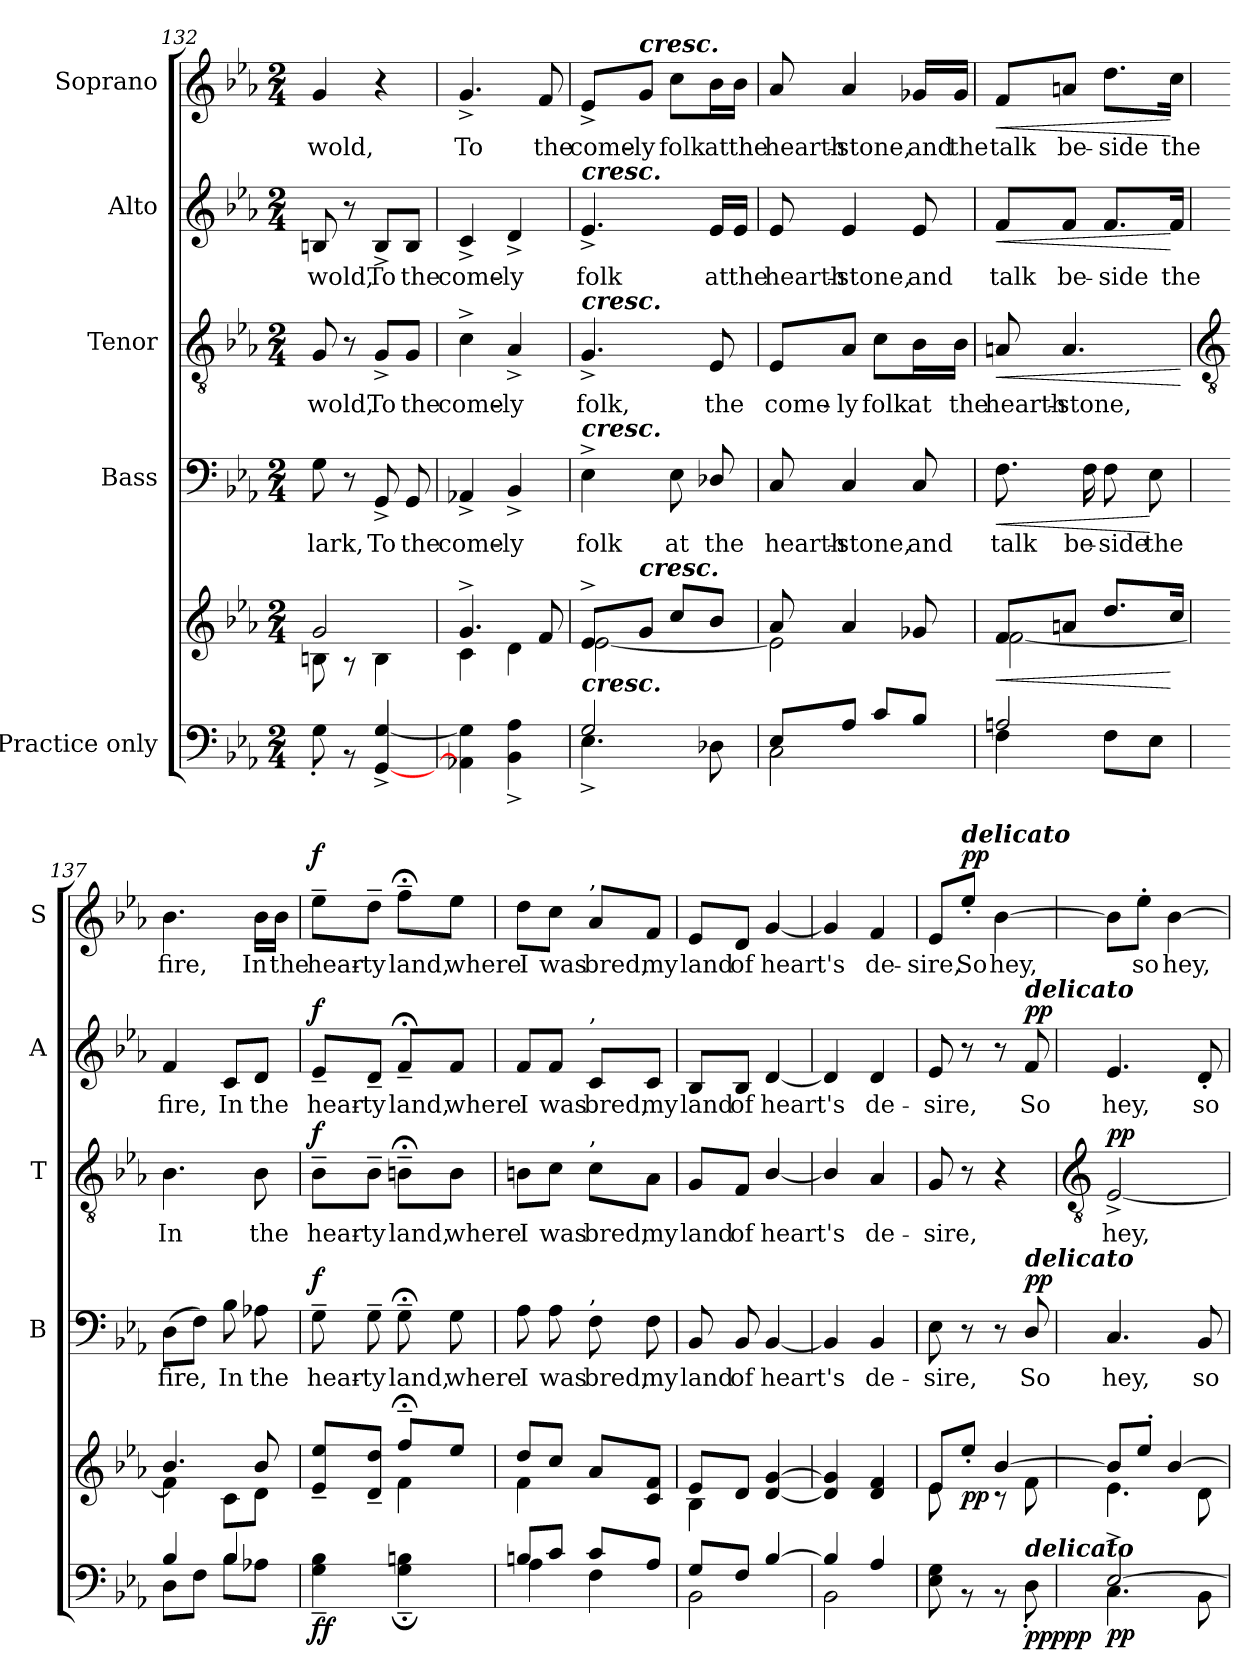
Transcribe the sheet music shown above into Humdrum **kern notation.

**kern	**kern	**dynam	**kern	**text	**dynam	**kern	**text	**dynam	**kern	**text	**dynam	**kern	**text	**dynam
*part5	*part5	*part5	*part4	*part4	*part4	*part3	*part3	*part3	*part2	*part2	*part2	*part1	*part1	*part1
*staff6	*staff5	*staff5/6	*staff4	*staff4	*staff4	*staff3	*staff3	*staff3	*staff2	*staff2	*staff2	*staff1	*staff1	*staff1
*I"Practice only	*	*	*I"Bass	*	*	*I"Tenor	*	*	*I"Alto	*	*	*I"Soprano	*	*
*	*	*	*I'B	*	*	*I'T	*	*	*I'A	*	*	*I'S	*	*
!!LO:LB:g=z
*clefF4	*clefG2	*	*clefF4	*	*	*clefGv2	*	*	*clefG2	*	*	*clefG2	*	*
*k[b-e-a-]	*k[b-e-a-]	*	*k[b-e-a-]	*	*	*k[b-e-a-]	*	*	*k[b-e-a-]	*	*	*k[b-e-a-]	*	*
*E-:	*E-:	*	*E-:	*	*	*E-:	*	*	*E-:	*	*	*E-:	*	*
*M2/4	*M2/4	*	*M2/4	*	*	*M2/4	*	*	*M2/4	*	*	*M2/4	*	*
=132	=132	=132	=132	=132	=132	=132	=132	=132	=132	=132	=132	=132	=132	=132
*^	*^	*	*	*	*	*	*	*	*	*	*	*	*	*
!	!	!	!	!	!	!LO:LY:b	!	!	!LO:LY:b	!	!	!LO:LY:b	!	!	!LO:LY:b	!
2ryy	8G'\	2g/	8Bn\	.	8G	lark,	.	8G	wold,	.	8Bn	wold,	.	4g	wold,	.
.	8r	.	8r	.	8r	.	.	8r	.	.	8r	.	.	.	.	.
!	!	!	!	!	!	!LO:LY:b	!	!	!LO:LY:b	!	!	!LO:LY:b	!	!	!	!
.	[4GG/^ [4G/^	.	4B\	.	8GG^	To	.	8G^/L	To	.	8B^/L	To	.	4r	.	.
!	!	!	!	!	!	!LO:LY:b	!	!	!LO:LY:b	!	!	!LO:LY:b	!	!	!	!
.	.	.	.	.	8GG	the	.	8G/J	the	.	8B/J	the	.	.	.	.
=133	=133	=133	=133	=133	=133	=133	=133	=133	=133	=133	=133	=133	=133	=133	=133	=133
!	!	!	!	!	!	!LO:LY:b	!	!	!LO:LY:b	!	!	!LO:LY:b	!	!	!LO:LY:b	!
2ryy	4AA-X\] 4Gn\]	4.g^/	4c\	.	4AA-X^	come-	.	4c^	come-	.	4c^	come-	.	4.g^	To	.
!	!	!	!	!	!	!LO:LY:b	!	!	!LO:LY:b	!	!	!LO:LY:b	!	!	!	!
.	4BB-\^ 4A-\^	.	4d\	.	4BB-^	-ly	.	4A-^	-ly	.	4d^	-ly	.	.	.	.
!	!	!	!	!	!	!	!	!	!	!	!	!	!	!	!LO:LY:b	!
.	.	8f/	.	.	.	.	.	.	.	.	.	.	.	8f	the	.
=134	=134	=134	=134	=134	=134	=134	=134	=134	=134	=134	=134	=134	=134	=134	=134	=134
!	!	!	!	!	!	!	!	!	!	!	!LO:TX:a:Bi:t=cresc.	!	!	!	!	!
!	!	!	!	!	!	!	!	!LO:TX:a:Bi:t=cresc.	!	!	!	!	!	!	!	!
!	!	!	!	!	!LO:TX:a:Bi:t=cresc.	!	!	!	!	!	!	!	!	!	!	!
!LO:TX:a:Bi:t=cresc.	!	!	!	!	!	!	!	!	!	!	!	!	!	!	!	!
!	!	!	!	!	!	!LO:LY:b	!	!	!LO:LY:b	!	!	!LO:LY:b	!	!	!LO:LY:b	!
2G/	4.E-^\	8e-^/L	[2e-\	.	4E-^	folk	.	4.G^	folk,	.	4.e-^	folk	.	8e-^/L	come-	.
!	!	!	!	!	!	!	!	!	!	!	!	!	!	!LO:TX:a:Bi:t=cresc.	!	!
!	!	!LO:TX:a:Bi:t=cresc.	!	!	!	!	!	!	!	!	!	!	!	!	!	!
!	!	!	!	!	!	!	!	!	!	!	!	!	!	!	!LO:LY:b	!
.	.	8g/J	.	.	.	.	.	.	.	.	.	.	.	8g/J	-ly	.
!	!	!	!	!	!	!LO:LY:b	!	!	!	!	!	!	!	!	!LO:LY:b	!
.	.	8cc/L	.	.	8E-	at	.	.	.	.	.	.	.	8cc\L	folk	.
!	!	!	!	!	!	!LO:LY:b	!	!	!LO:LY:b	!	!	!LO:LY:b	!	!	!LO:LY:b	!
.	8D-X\	8b-/J	.	.	8D-X/	the	.	8E-	the	.	16e-/LL	at	.	16b-\L	at	.
!	!	!	!	!	!	!	!	!	!	!	!	!LO:LY:b	!	!	!LO:LY:b	!
.	.	.	.	.	.	.	.	.	.	.	16e-/JJ	the	.	16b-\JJ	the	.
=135	=135	=135	=135	=135	=135	=135	=135	=135	=135	=135	=135	=135	=135	=135	=135	=135
!	!	!	!	!	!	!LO:LY:b	!	!	!LO:LY:b	!	!	!LO:LY:b	!	!	!LO:LY:b	!
8E-/L	2C\	8a-/	2e-\]	.	8C	hearth-	.	8E-/L	come-	.	8e-	hearth-	.	8a-	hearth-	.
!	!	!	!	!	!	!LO:LY:b	!	!	!LO:LY:b	!	!	!LO:LY:b	!	!	!LO:LY:b	!
8A-/J	.	4a-/	.	.	4C	-stone,	.	8A-/J	-ly	.	4e-	-stone,	.	4a-	-stone,	.
!	!	!	!	!	!	!	!	!	!LO:LY:b	!	!	!	!	!	!	!
8c/L	.	.	.	.	.	.	.	8c\L	folk	.	.	.	.	.	.	.
!	!	!	!	!	!	!LO:LY:b	!	!	!LO:LY:b	!	!	!LO:LY:b	!	!	!LO:LY:b	!
8B-/J	.	8g-X/	.	.	8C	and	.	16B-\L	at	.	8e-	and	.	16g-X/LL	and	.
!	!	!	!	!	!	!	!	!	!LO:LY:b	!	!	!	!	!	!LO:LY:b	!
.	.	.	.	.	.	.	.	16B-\JJ	the	.	.	.	.	16g-/JJ	the	.
=136	=136	=136	=136	=136	=136	=136	=136	=136	=136	=136	=136	=136	=136	=136	=136	=136
!	!	!	!	!LO:HP:b	!	!LO:LY:b	!LO:HP:b	!	!LO:LY:b	!LO:HP:b	!	!LO:LY:b	!LO:HP:b	!	!LO:LY:b	!LO:HP:b
2An/	4F\	8f/L	[2f\	<	8.F	talk	<	8An	hearth-	<	8f/L	talk	<	8f/L	talk	<
!	!	!	!	!	!	!	!	!	!LO:LY:b	!	!	!LO:LY:b	!	!	!LO:LY:b	!
.	.	8an/J	.	.	.	.	.	4.A	-stone,	.	8f/J	be-	.	8an/J	be-	.
!	!	!	!	!	!	!LO:LY:b	!	!	!	!	!	!	!	!	!	!
.	.	.	.	.	16F	be-	.	.	.	.	.	.	.	.	.	.
!	!	!	!	!	!	!LO:LY:b	!	!	!	!	!	!LO:LY:b	!	!	!LO:LY:b	!
.	8F\L	8.dd/L	.	.	8F	-side	.	.	.	.	8.f/L	-side	.	8.dd\L	-side	.
!	!	!	!	!	!	!LO:LY:b	!	!	!	!	!	!	!	!	!	!
.	8E-\J	.	.	.	8E-	the	[	.	.	.	.	.	.	.	.	.
!	!	!	!	!	!	!	!	!	!	!	!	!LO:LY:b	!	!	!LO:LY:b	!
.	.	16cc/J	.	[	.	.	.	.	.	.	16f/Jk	the	[	16cc\Jk	the	[
*v	*v	*	*	*	*	*	*	*	*	*	*	*	*	*	*	*
*	*v	*v	*	*	*	*	*	*	*	*	*	*	*	*	*
.	.	.	.	.	.	.	.	[	.	.	.	.	.	.
!!LO:LB:g=z
=137	=137	=137	=137	=137	=137	=137	=137	=137	=137	=137	=137	=137	=137	=137
*	*	*	*	*	*	*clefGv2	*	*	*	*	*	*	*	*
*^	*^	*	*	*	*	*	*	*	*	*	*	*	*	*
!	!	!	!	!	!	!LO:LY:b	!	!	!LO:LY:b	!	!	!LO:LY:b	!	!	!LO:LY:b	!
4B-/	8D\L	4.b-/	4f\]	.	(>8DL	fire,	.	4.B-	In	.	4f	fire,	.	4.b-	fire,	.
.	8F\J	.	.	.	8FJ)	.	.	.	.	.	.	.	.	.	.	.
!	!	!	!	!	!	!LO:LY:b	!	!	!	!	!	!LO:LY:b	!	!	!	!
4B-/	8B-\L	.	8c\L	.	8B-	In	.	.	.	.	8c/L	In	.	.	.	.
!	!	!	!	!	!	!LO:LY:b	!	!	!LO:LY:b	!	!	!LO:LY:b	!	!	!LO:LY:b	!
.	8A-X\J	8b-/	8d\J	.	8A-X	the	.	8B-	the	.	8d/J	the	.	16b-\LL	In	.
!	!	!	!	!	!	!	!	!	!	!	!	!	!	!	!LO:LY:b	!
.	.	.	.	.	.	.	.	.	.	.	.	.	.	16b-\JJ	the	.
=138	=138	=138	=138	=138	=138	=138	=138	=138	=138	=138	=138	=138	=138	=138	=138	=138
!	!	!	!	!LO:DY:b=2	!	!LO:LY:b	!	!	!LO:LY:b	!	!	!LO:LY:b	!	!	!LO:LY:b	!
!	!	!	!	!LO:DY:n=1:b	!	!	!LO:DY:b	!	!	!LO:DY:b	!	!	!LO:DY:b	!	!	!LO:DY:b
2ryy	4G\~ 4B-\~	8e-/~ 8ee-/~L	4ryy	f f	8G~	hear-	f	8B-~\L	hear-	f	8e-~/L	hear-	f	8ee-~\L	hear-	f
!	!	!	!	!	!	!LO:LY:b	!	!	!LO:LY:b	!	!	!LO:LY:b	!	!	!LO:LY:b	!
.	.	8d/~ 8dd/~J	.	.	8G~	-ty	.	8B-~\J	-ty	.	8d~/J	-ty	.	8dd~\J	-ty	.
!	!	!	!	!	!	!LO:LY:b	!	!	!LO:LY:b	!	!	!LO:LY:b	!	!	!LO:LY:b	!
.	4G\;~ 4Bn\;~	8ff;<~/L	4f\	.	8G;<~	land,	.	8Bn;<~\L	land,	.	8f;<~/L	land,	.	8ff;<~\L	land,	.
!	!	!	!	!	!	!LO:LY:b	!	!	!LO:LY:b	!	!	!LO:LY:b	!	!	!LO:LY:b	!
.	.	8ee-/J	.	.	8G	where	.	8B\J	where	.	8f/J	where	.	8ee-\J	where	.
=139	=139	=139	=139	=139	=139	=139	=139	=139	=139	=139	=139	=139	=139	=139	=139	=139
!	!	!	!	!	!	!LO:LY:b	!	!	!LO:LY:b	!	!	!LO:LY:b	!	!	!LO:LY:b	!
8Bn/L	4A-\	8dd/L	4f\	.	8A-	I	.	8Bn\L	I	.	8f/L	I	.	8dd\L	I	.
!	!	!	!	!	!	!LO:LY:b	!	!	!LO:LY:b	!	!	!LO:LY:b	!	!	!LO:LY:b	!
8c/J	.	8cc/J	.	.	8A-	was	.	8c\J	was	.	8f/J	was	.	8cc\J	was	.
!	!	!	!	!	!	!	!	!	!	!	!	!	!	!LO:TX:a:t=,	!	!
!	!	!	!	!	!	!	!	!	!	!	!LO:TX:a:t=,	!	!	!	!	!
!	!	!	!	!	!	!	!	!LO:TX:a:t=,	!	!	!	!	!	!	!	!
!	!	!	!	!	!LO:TX:a:t=,	!	!	!	!	!	!	!	!	!	!	!
!	!	!	!	!	!	!LO:LY:b	!	!	!LO:LY:b	!	!	!LO:LY:b	!	!	!LO:LY:b	!
8c/L	4F\	8a-/L	4ryy	.	8F	bred,	.	8c\L	bred,	.	8c/L	bred,	.	8a-/L	bred,	.
!	!	!	!	!	!	!LO:LY:b	!	!	!LO:LY:b	!	!	!LO:LY:b	!	!	!LO:LY:b	!
8A-/J	.	8c/ 8f/J	.	.	8F	my	.	8A-\J	my	.	8c/J	my	.	8f/J	my	.
=140	=140	=140	=140	=140	=140	=140	=140	=140	=140	=140	=140	=140	=140	=140	=140	=140
!	!	!	!	!	!	!LO:LY:b	!	!	!LO:LY:b	!	!	!LO:LY:b	!	!	!LO:LY:b	!
8G/L	2BB-\	8e-/L	4B-\	.	8BB-	land	.	8G/L	land	.	8B-/L	land	.	8e-/L	land	.
!	!	!	!	!	!	!LO:LY:b	!	!	!LO:LY:b	!	!	!LO:LY:b	!	!	!LO:LY:b	!
8F/J	.	8d/J	.	.	8BB-	of	.	8F/J	of	.	8B-/J	of	.	8d/J	of	.
!	!	!	!	!	!	!LO:LY:b	!	!	!LO:LY:b	!	!	!LO:LY:b	!	!	!LO:LY:b	!
[4B-/	.	[4d/ [4g/	4ryy	.	[4BB-	heart's	.	[4B-/	heart's	.	[4d	heart's	.	[4g	heart's	.
=141	=141	=141	=141	=141	=141	=141	=141	=141	=141	=141	=141	=141	=141	=141	=141	=141
4B-/]	2BB-\	4d/] 4g/]	2ryy	.	4BB-]	.	.	4B-/]	.	.	4d]	.	.	4g]	.	.
!	!	!	!	!	!	!LO:LY:b	!	!	!LO:LY:b	!	!	!LO:LY:b	!	!	!LO:LY:b	!
4A-/	.	4d/ 4f/	.	.	4BB-	de-	.	4A-	de-	.	4d	de-	.	4f	de-	.
=142	=142	=142	=142	=142	=142	=142	=142	=142	=142	=142	=142	=142	=142	=142	=142	=142
!	!	!	!	!	!	!LO:LY:b	!	!	!LO:LY:b	!	!	!LO:LY:b	!	!	!LO:LY:b	!
2ryy	8E-\ 8G\	8e-/L	8e-\	.	8E-	-sire,	.	8G	-sire,	.	8e-	-sire,	.	8e-/L	-sire,	.
!	!	!	!	!	!	!	!	!	!	!	!	!	!	!LO:TX:a:Bi:t=delicato	!	!
!	!	!	!	!LO:DY:b	!	!	!	!	!	!	!	!	!	!	!LO:LY:b	!LO:DY:b
.	8r	8ee-'/J	8ryy	pp	8r	.	.	8r	.	.	8r	.	.	8ee-'/J	So	pp
!	!	!	!	!	!	!	!	!	!	!	!	!	!	!	!LO:LY:b	!
.	8r	[4b-/	8r	.	8r	.	.	4r	.	.	8r	.	.	[4b-	hey,	.
!	!	!	!	!	!	!	!	!	!	!	!LO:TX:a:Bi:t=delicato	!	!	!	!	!
!	!	!	!	!	!LO:TX:a:Bi:t=delicato	!	!	!	!	!	!	!	!	!	!	!
!	!LO:TX:a:Bi:t=delicato	!	!	!	!	!	!	!	!	!	!	!	!	!	!	!
!	!	!	!	!LO:DY:b=2	!	!LO:LY:b	!	!	!	!	!	!LO:LY:b	!	!	!	!
!	!	!	!	!LO:DY:n=1:b=2	!	!	!	!	!	!	!	!	!	!	!	!
!	!	!	!	!LO:DY:n=2:b	!	!	!LO:DY:b	!	!	!	!	!	!LO:DY:b	!	!	!
.	8D'\	.	8f\	p pp pp	8D/	So	pp	.	.	.	8f	So	pp	.	.	.
!!LO:LB:g=z
=143	=143	=143	=143	=143	=143	=143	=143	=143	=143	=143	=143	=143	=143	=143	=143	=143
*	*	*	*	*	*	*	*	*clefGv2	*	*	*	*	*	*	*	*
!	!	!	!	!LO:DY:b=2	!	!LO:LY:b	!	!	!LO:LY:b	!LO:DY:b	!	!LO:LY:b	!	!	!	!
[2E-^/	4.C\	8b-/L]	4.e-\	pp	4.C	hey,	.	[2E-^	hey,	pp	4.e-	hey,	.	8b-\L]	.	.
!	!	!	!	!	!	!	!	!	!	!	!	!	!	!	!LO:LY:b	!
.	.	8ee-'/J	.	.	.	.	.	.	.	.	.	.	.	8ee-'\J	so	.
!	!	!	!	!	!	!	!	!	!	!	!	!	!	!	!LO:LY:b	!
.	.	[4b-/	.	.	.	.	.	.	.	.	.	.	.	[4b-	hey,	.
!	!	!	!	!	!	!LO:LY:b	!	!	!	!	!	!LO:LY:b	!	!	!	!
.	8BB-\	.	8d\	.	8BB-	so	.	.	.	.	8d'	so	.	.	.	.
*v	*v	*	*	*	*	*	*	*	*	*	*	*	*	*	*	*
*	*v	*v	*	*	*	*	*	*	*	*	*	*	*	*	*
=	=	=	=	=	=	=	=	=	=	=	=	=	=	=
*-	*-	*-	*-	*-	*-	*-	*-	*-	*-	*-	*-	*-	*-	*-
